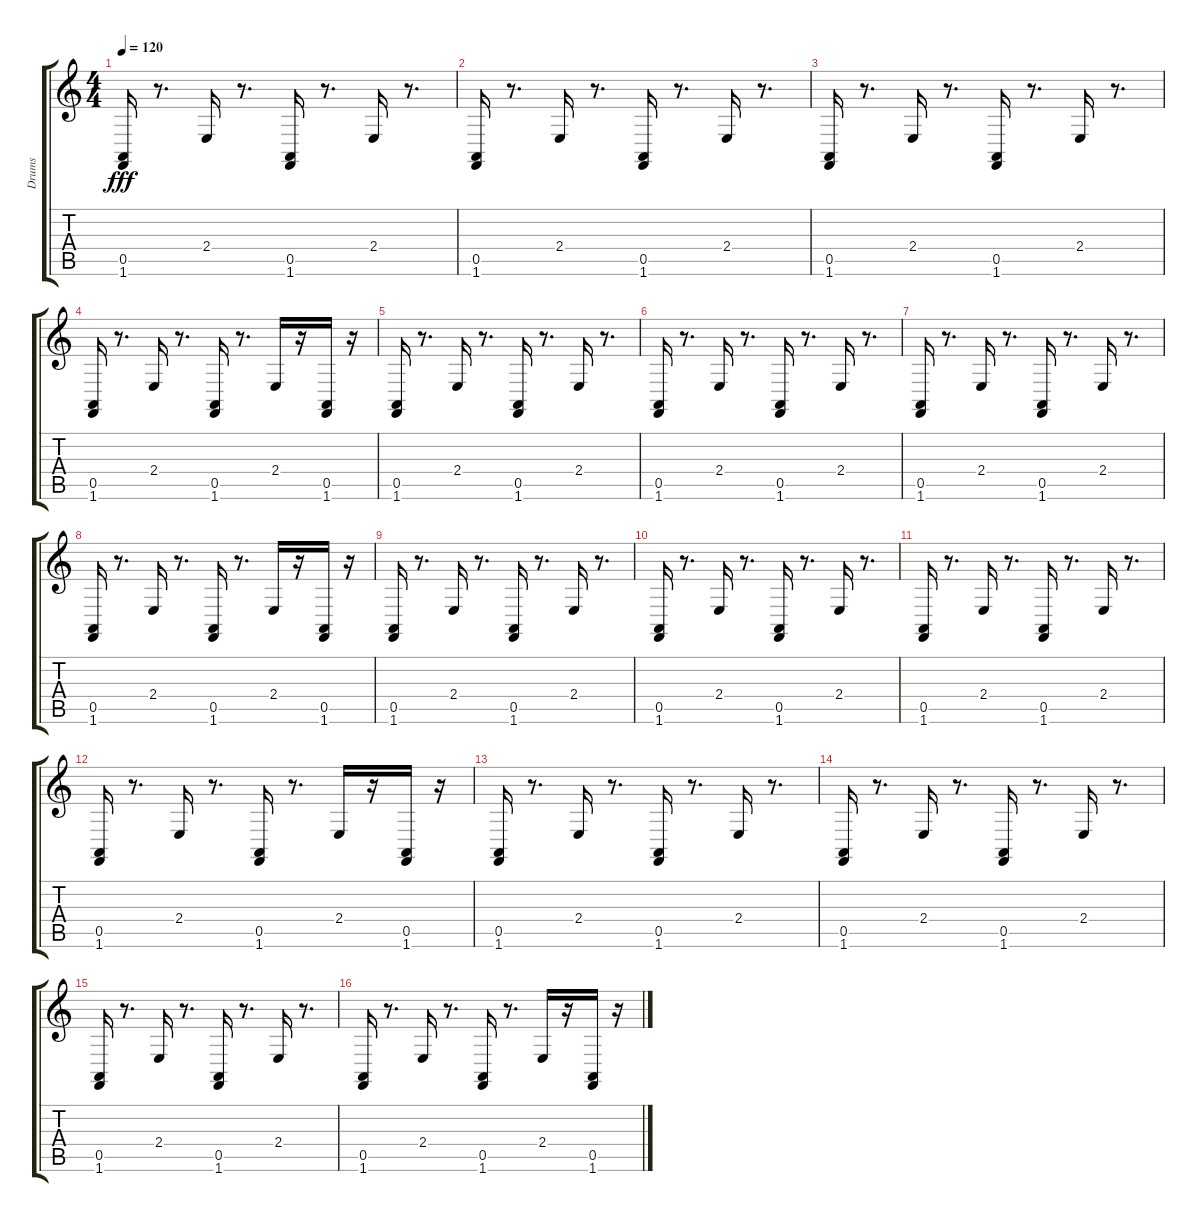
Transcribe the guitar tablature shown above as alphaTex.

\track ("Drums" "Drums") {instrument taikodrum}
\staff {score tabs}
\tuning (E4 B3 G3 D3 A2 E2) {hide}
\ts (4 4)
\tempo 120
\clef g2
\ks c
(0.5 1.6).16{dy fff} r.8{d} 2.4.16 r.8{d} (0.5 1.6).16 r.8{d} 2.4.16 r.8{d} |
(0.5 1.6).16 r.8{d} 2.4.16 r.8{d} (0.5 1.6).16 r.8{d} 2.4.16 r.8{d} |
(0.5 1.6).16 r.8{d} 2.4.16 r.8{d} (0.5 1.6).16 r.8{d} 2.4.16 r.8{d} |
(0.5 1.6).16 r.8{d} 2.4.16 r.8{d} (0.5 1.6).16 r.8{d} 2.4.16 r.16 (0.5 1.6).16 r.16 |
(0.5 1.6).16 r.8{d} 2.4.16 r.8{d} (0.5 1.6).16 r.8{d} 2.4.16 r.8{d} |
(0.5 1.6).16 r.8{d} 2.4.16 r.8{d} (0.5 1.6).16 r.8{d} 2.4.16 r.8{d} |
(0.5 1.6).16 r.8{d} 2.4.16 r.8{d} (0.5 1.6).16 r.8{d} 2.4.16 r.8{d} |
(0.5 1.6).16 r.8{d} 2.4.16 r.8{d} (0.5 1.6).16 r.8{d} 2.4.16 r.16 (0.5 1.6).16 r.16 |
(0.5 1.6).16 r.8{d} 2.4.16 r.8{d} (0.5 1.6).16 r.8{d} 2.4.16 r.8{d} |
(0.5 1.6).16 r.8{d} 2.4.16 r.8{d} (0.5 1.6).16 r.8{d} 2.4.16 r.8{d} |
(0.5 1.6).16 r.8{d} 2.4.16 r.8{d} (0.5 1.6).16 r.8{d} 2.4.16 r.8{d} |
(0.5 1.6).16 r.8{d} 2.4.16 r.8{d} (0.5 1.6).16 r.8{d} 2.4.16 r.16 (0.5 1.6).16 r.16 |
(0.5 1.6).16 r.8{d} 2.4.16 r.8{d} (0.5 1.6).16 r.8{d} 2.4.16 r.8{d} |
(0.5 1.6).16 r.8{d} 2.4.16 r.8{d} (0.5 1.6).16 r.8{d} 2.4.16 r.8{d} |
(0.5 1.6).16 r.8{d} 2.4.16 r.8{d} (0.5 1.6).16 r.8{d} 2.4.16 r.8{d} |
(0.5 1.6).16 r.8{d} 2.4.16 r.8{d} (0.5 1.6).16 r.8{d} 2.4.16 r.16 (0.5 1.6).16 r.16
